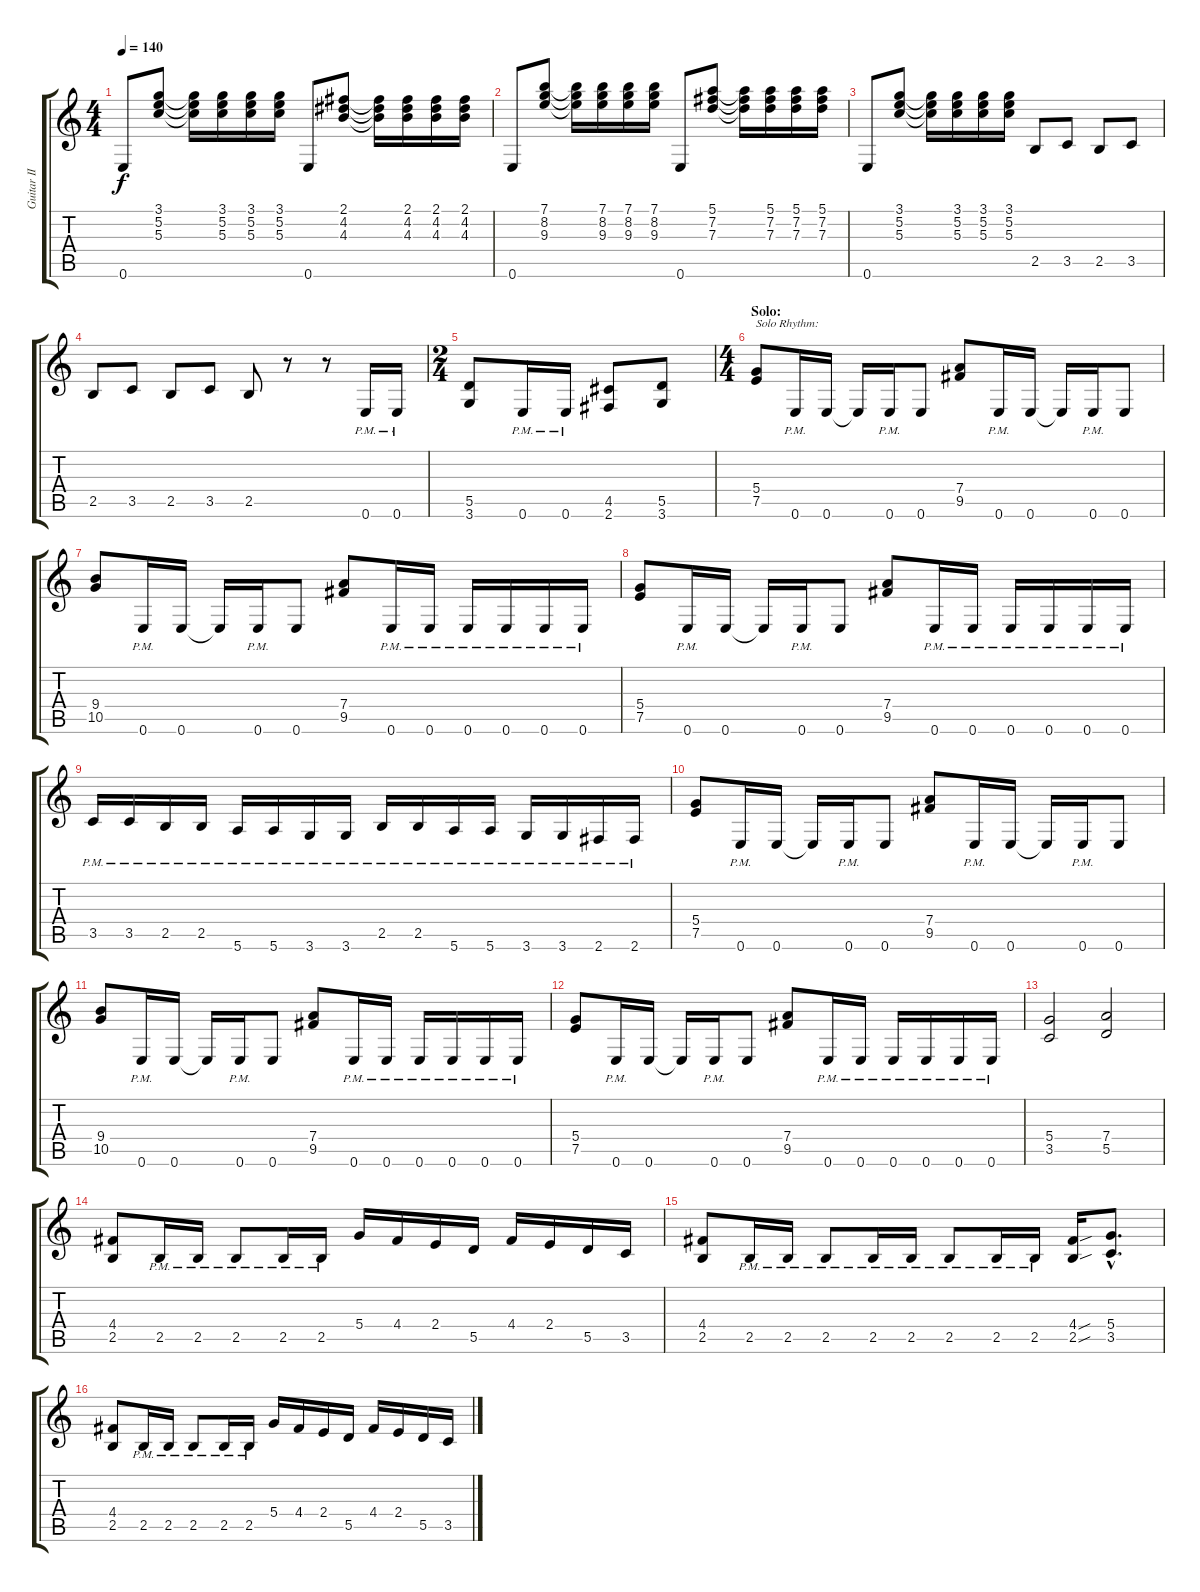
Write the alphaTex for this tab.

\track ("Guitar II" "Guitar II") {instrument distortionguitar}
\staff {score tabs}
\tuning (E4 B3 G3 D3 A2 E2) {hide}
\ts (4 4)
\tempo 140
\clef g2
\ks c
0.6.8{dy f} (3.1 5.2 5.3).8 (3.1{t} 5.2{t} 5.3{t}).16 (3.1 5.2 5.3).16 (3.1 5.2 5.3).16 (3.1 5.2 5.3).16 0.6.8 (2.1 4.2 4.3).8 (2.1{t} 4.2{t} 4.3{t}).16 (2.1 4.2 4.3).16 (2.1 4.2 4.3).16 (2.1 4.2 4.3).16 |
0.6.8 (7.1 8.2 9.3).8 (7.1{t} 8.2{t} 9.3{t}).16 (7.1 8.2 9.3).16 (7.1 8.2 9.3).16 (7.1 8.2 9.3).16 0.6.8 (5.1 7.2 7.3).8 (5.1{t} 7.2{t} 7.3{t}).16 (5.1 7.2 7.3).16 (5.1 7.2 7.3).16 (5.1 7.2 7.3).16 |
0.6.8 (3.1 5.2 5.3).8 (3.1{t} 5.2{t} 5.3{t}).16 (3.1 5.2 5.3).16 (3.1 5.2 5.3).16 (3.1 5.2 5.3).16 2.5.8 3.5.8 2.5.8 3.5.8 |
2.5.8 3.5.8 2.5.8 3.5.8 2.5.8 r.8 r.8 0.6{pm}.16 0.6{pm}.16 |
\ts (2 4)
(5.5 3.6).8 0.6{pm}.16 0.6{pm}.16 (4.5 2.6).8 (5.5 3.6).8 |
\ts (4 4)
\section ("" "Solo:")
(5.4 7.5).8{txt "Solo Rhythm:"} 0.6{pm}.16 0.6.16 0.6{t}.16 0.6{pm}.16 0.6.8 (7.4 9.5).8 0.6{pm}.16 0.6.16 0.6{t}.16 0.6{pm}.16 0.6.8 |
(9.4 10.5).8 0.6{pm}.16 0.6.16 0.6{t}.16 0.6{pm}.16 0.6.8 (7.4 9.5).8 0.6{pm}.16 0.6{pm}.16 0.6{pm}.16 0.6{pm}.16 0.6{pm}.16 0.6{pm}.16 |
(5.4 7.5).8 0.6{pm}.16 0.6.16 0.6{t}.16 0.6{pm}.16 0.6.8 (7.4 9.5).8 0.6{pm}.16 0.6{pm}.16 0.6{pm}.16 0.6{pm}.16 0.6{pm}.16 0.6{pm}.16 |
3.5{pm}.16 3.5{pm}.16 2.5{pm}.16 2.5{pm}.16 5.6{pm}.16 5.6{pm}.16 3.6{pm}.16 3.6{pm}.16 2.5{pm}.16 2.5{pm}.16 5.6{pm}.16 5.6{pm}.16 3.6{pm}.16 3.6{pm}.16 2.6{pm}.16 2.6{pm}.16 |
(5.4 7.5).8 0.6{pm}.16 0.6.16 0.6{t}.16 0.6{pm}.16 0.6.8 (7.4 9.5).8 0.6{pm}.16 0.6.16 0.6{t}.16 0.6{pm}.16 0.6.8 |
(9.4 10.5).8 0.6{pm}.16 0.6.16 0.6{t}.16 0.6{pm}.16 0.6.8 (7.4 9.5).8 0.6{pm}.16 0.6{pm}.16 0.6{pm}.16 0.6{pm}.16 0.6{pm}.16 0.6{pm}.16 |
(5.4 7.5).8 0.6{pm}.16 0.6.16 0.6{t}.16 0.6{pm}.16 0.6.8 (7.4 9.5).8 0.6{pm}.16 0.6{pm}.16 0.6{pm}.16 0.6{pm}.16 0.6{pm}.16 0.6{pm}.16 |
(5.4 3.5).2 (7.4 5.5).2 |
(4.4 2.5).8 2.5{pm}.16 2.5{pm}.16 2.5{pm}.8 2.5{pm}.16 2.5{pm}.16 5.4.16 4.4.16 2.4.16 5.5.16 4.4.16 2.4.16 5.5.16 3.5.16 |
(4.4 2.5).8 2.5{pm}.16 2.5{pm}.16 2.5{pm}.8 2.5{pm}.16 2.5{pm}.16 2.5{pm}.8 2.5{pm}.16 2.5{pm}.16 (4.4{sou} 2.5{sou}).16 (5.4{hac} 3.5{hac}).8{d} |
(4.4 2.5).8 2.5{pm}.16 2.5{pm}.16 2.5{pm}.8 2.5{pm}.16 2.5{pm}.16 5.4.16 4.4.16 2.4.16 5.5.16 4.4.16 2.4.16 5.5.16 3.5.16
